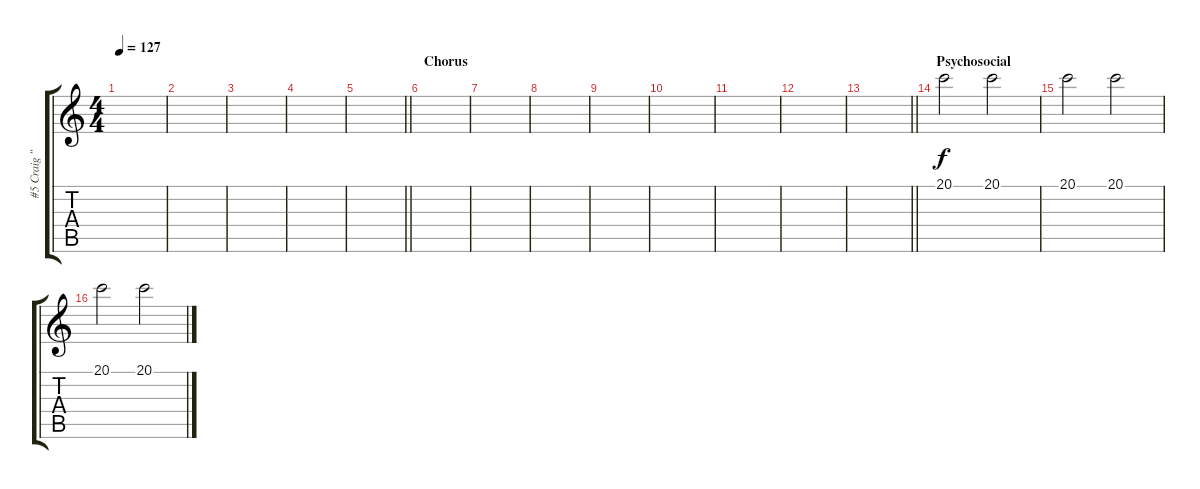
\track ("#5 Craig \"133\" Jones" "#5 Craig \"") {instrument pad3polysynth}
\staff {score tabs}
\tuning (E4 B3 G3 D3 A2 E2) {hide}
\ts (4 4)
\tempo 127
\clef g2
\ks c
|
|
|
|
\barLineRight lightlight
|
\section ("" "Chorus")
|
|
|
|
|
|
|
\barLineRight lightlight
|
\section ("" "Psychosocial")
20.1.2{volume 6} 20.1.2 |
20.1.2 20.1.2 |
20.1.2 20.1.2
